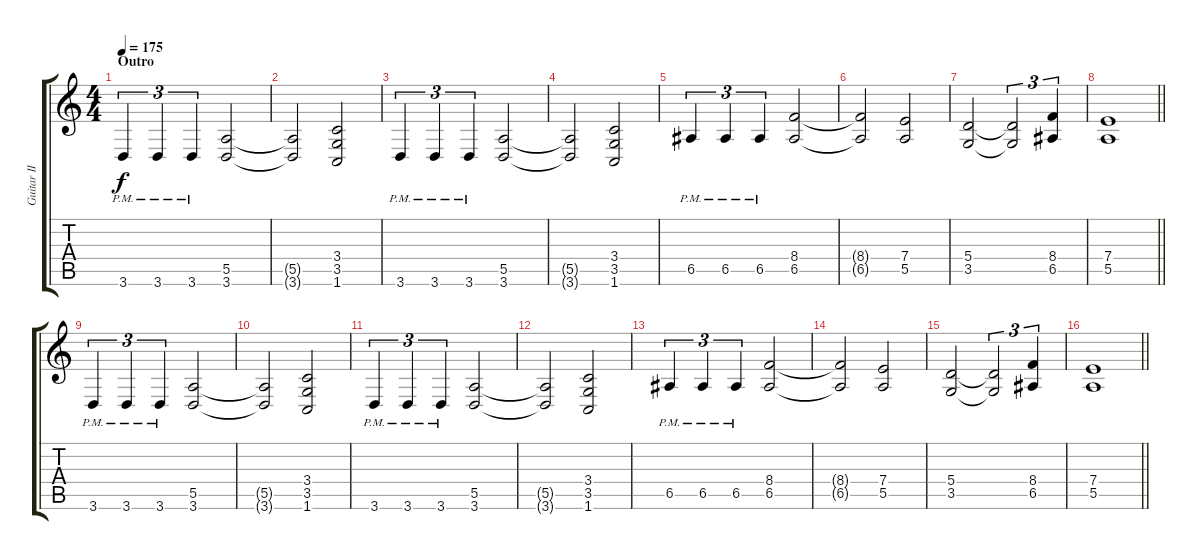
\track ("Guitar II" "Guitar II") {instrument distortionguitar}
\staff {score tabs}
\tuning (B3 Gb3 D3 A2 E2 B1) {hide}
\ts (4 4)
\section ("" "Outro")
\tempo 175
\clef g2
\ks c
3.6{pm}.4{tu (3 2) dy f volume 15} 3.6{pm}.4{tu (3 2)} 3.6{pm}.4{tu (3 2)} (5.5 3.6).2 |
(5.5{t} 3.6{t}).2 (3.4 3.5 1.6).2 |
3.6{pm}.4{tu (3 2)} 3.6{pm}.4{tu (3 2)} 3.6{pm}.4{tu (3 2)} (5.5 3.6).2 |
(5.5{t} 3.6{t}).2 (3.4 3.5 1.6).2 |
6.5{pm}.4{tu (3 2)} 6.5{pm}.4{tu (3 2)} 6.5{pm}.4{tu (3 2)} (8.4 6.5).2 |
(8.4{t} 6.5{t}).2 (7.4 5.5).2 |
(5.4 3.5).2 (5.4{t} 3.5{t}).2{tu (3 2)} (8.4 6.5).4{tu (3 2)} |
\barLineRight lightlight
(7.4 5.5).1 |
\section ("" "")
3.6{pm}.4{tu (3 2)} 3.6{pm}.4{tu (3 2)} 3.6{pm}.4{tu (3 2)} (5.5 3.6).2 |
(5.5{t} 3.6{t}).2 (3.4 3.5 1.6).2 |
3.6{pm}.4{tu (3 2)} 3.6{pm}.4{tu (3 2)} 3.6{pm}.4{tu (3 2)} (5.5 3.6).2 |
(5.5{t} 3.6{t}).2 (3.4 3.5 1.6).2 |
6.5{pm}.4{tu (3 2)} 6.5{pm}.4{tu (3 2)} 6.5{pm}.4{tu (3 2)} (8.4 6.5).2 |
(8.4{t} 6.5{t}).2 (7.4 5.5).2 |
(5.4 3.5).2 (5.4{t} 3.5{t}).2{tu (3 2)} (8.4 6.5).4{tu (3 2)} |
\barLineRight lightlight
(7.4 5.5).1
